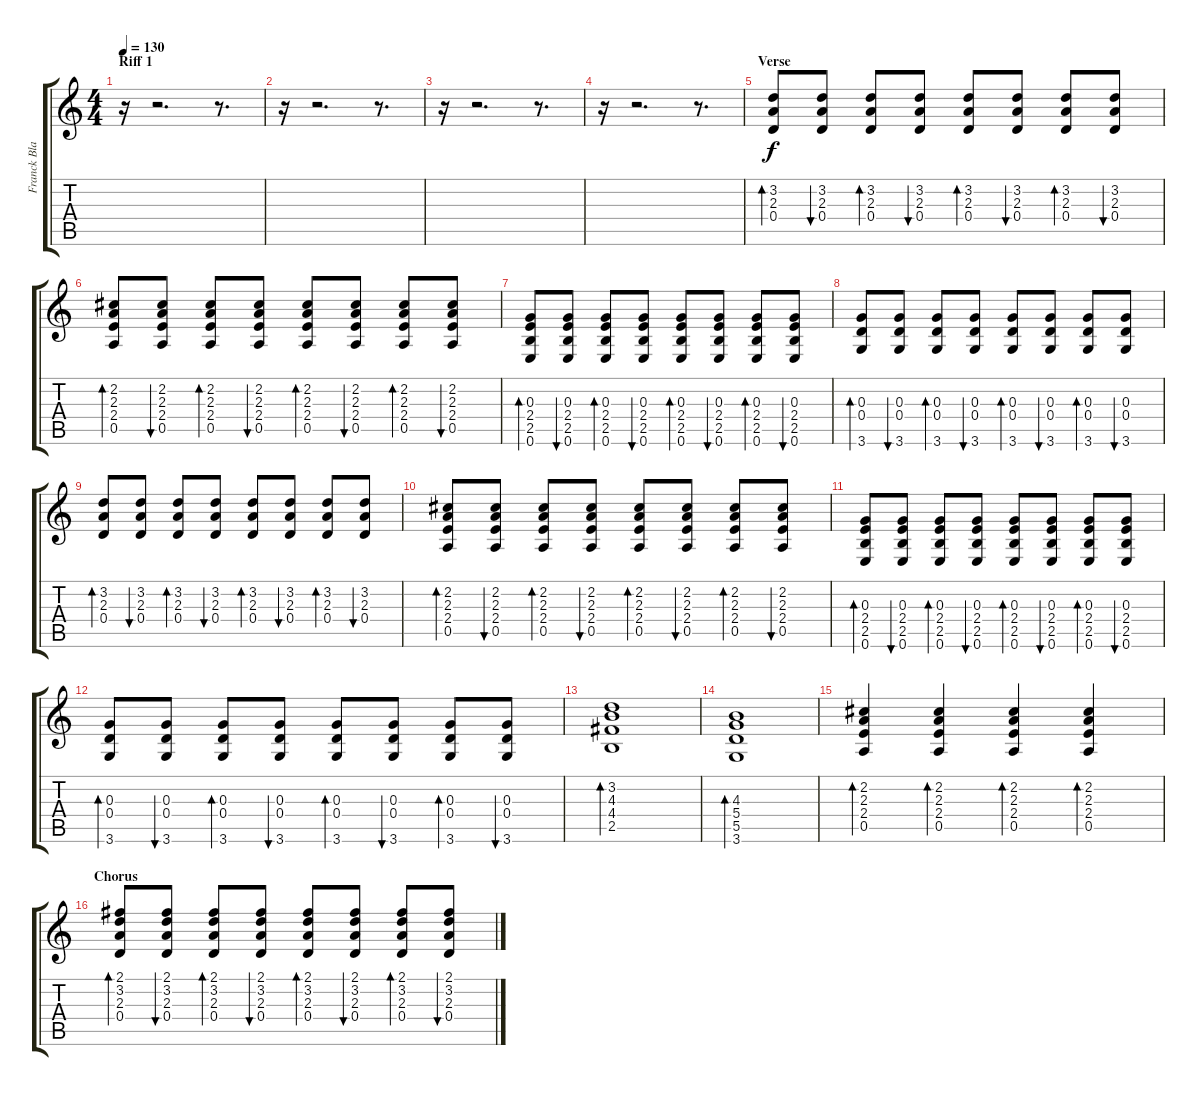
\track ("Franck Black - Guitar 1" "Franck Bla") {instrument acousticguitarsteel}
\staff {score tabs}
\tuning (E4 B3 G3 D3 A2 E2) {hide}
\ts (4 4)
\section ("" "Riff 1")
\tempo 130
\clef g2
\ks c
r.16{dy f} r.2{d} r.8{d} |
r.16 r.2{d} r.8{d} |
r.16 r.2{d} r.8{d} |
r.16 r.2{d} r.8{d} |
\section ("" "Verse")
(3.2 2.3 0.4).8{bd 60} (3.2 2.3 0.4).8{bu 60} (3.2 2.3 0.4).8{bd 60} (3.2 2.3 0.4).8{bu 60} (3.2 2.3 0.4).8{bd 60} (3.2 2.3 0.4).8{bu 60} (3.2 2.3 0.4).8{bd 60} (3.2 2.3 0.4).8{bu 60} |
(2.2 2.3 2.4 0.5).8{bd 60} (2.2 2.3 2.4 0.5).8{bu 60} (2.2 2.3 2.4 0.5).8{bd 60} (2.2 2.3 2.4 0.5).8{bu 60} (2.2 2.3 2.4 0.5).8{bd 60} (2.2 2.3 2.4 0.5).8{bu 60} (2.2 2.3 2.4 0.5).8{bd 60} (2.2 2.3 2.4 0.5).8{bu 60} |
(0.3 2.4 2.5 0.6).8{bd 60} (0.3 2.4 2.5 0.6).8{bu 60} (0.3 2.4 2.5 0.6).8{bd 60} (0.3 2.4 2.5 0.6).8{bu 60} (0.3 2.4 2.5 0.6).8{bd 60} (0.3 2.4 2.5 0.6).8{bu 60} (0.3 2.4 2.5 0.6).8{bd 60} (0.3 2.4 2.5 0.6).8{bu 60} |
(0.3 0.4 3.6).8{bd 60} (0.3 0.4 3.6).8{bu 60} (0.3 0.4 3.6).8{bd 60} (0.3 0.4 3.6).8{bu 60} (0.3 0.4 3.6).8{bd 60} (0.3 0.4 3.6).8{bu 60} (0.3 0.4 3.6).8{bd 60} (0.3 0.4 3.6).8{bu 60} |
(3.2 2.3 0.4).8{bd 60} (3.2 2.3 0.4).8{bu 60} (3.2 2.3 0.4).8{bd 60} (3.2 2.3 0.4).8{bu 60} (3.2 2.3 0.4).8{bd 60} (3.2 2.3 0.4).8{bu 60} (3.2 2.3 0.4).8{bd 60} (3.2 2.3 0.4).8{bu 60} |
(2.2 2.3 2.4 0.5).8{bd 60} (2.2 2.3 2.4 0.5).8{bu 60} (2.2 2.3 2.4 0.5).8{bd 60} (2.2 2.3 2.4 0.5).8{bu 60} (2.2 2.3 2.4 0.5).8{bd 60} (2.2 2.3 2.4 0.5).8{bu 60} (2.2 2.3 2.4 0.5).8{bd 60} (2.2 2.3 2.4 0.5).8{bu 60} |
(0.3 2.4 2.5 0.6).8{bd 60} (0.3 2.4 2.5 0.6).8{bu 60} (0.3 2.4 2.5 0.6).8{bd 60} (0.3 2.4 2.5 0.6).8{bu 60} (0.3 2.4 2.5 0.6).8{bd 60} (0.3 2.4 2.5 0.6).8{bu 60} (0.3 2.4 2.5 0.6).8{bd 60} (0.3 2.4 2.5 0.6).8{bu 60} |
(0.3 0.4 3.6).8{bd 60} (0.3 0.4 3.6).8{bu 60} (0.3 0.4 3.6).8{bd 60} (0.3 0.4 3.6).8{bu 60} (0.3 0.4 3.6).8{bd 60} (0.3 0.4 3.6).8{bu 60} (0.3 0.4 3.6).8{bd 60} (0.3 0.4 3.6).8{bu 60} |
\section ("" "")
(3.2 4.3 4.4 2.5).1{bd 60} |
(4.3 5.4 5.5 3.6).1{bd 60} |
(2.2 2.3 2.4 0.5).4{bd 60} (2.2 2.3 2.4 0.5).4{bd 60} (2.2 2.3 2.4 0.5).4{bd 60} (2.2 2.3 2.4 0.5).4{bd 60} |
\section ("" "Chorus")
(2.1 3.2 2.3 0.4).8{bd 60} (2.1 3.2 2.3 0.4).8{bu 60} (2.1 3.2 2.3 0.4).8{bd 60} (2.1 3.2 2.3 0.4).8{bu 60} (2.1 3.2 2.3 0.4).8{bd 60} (2.1 3.2 2.3 0.4).8{bu 60} (2.1 3.2 2.3 0.4).8{bd 60} (2.1 3.2 2.3 0.4).8{bu 60}
